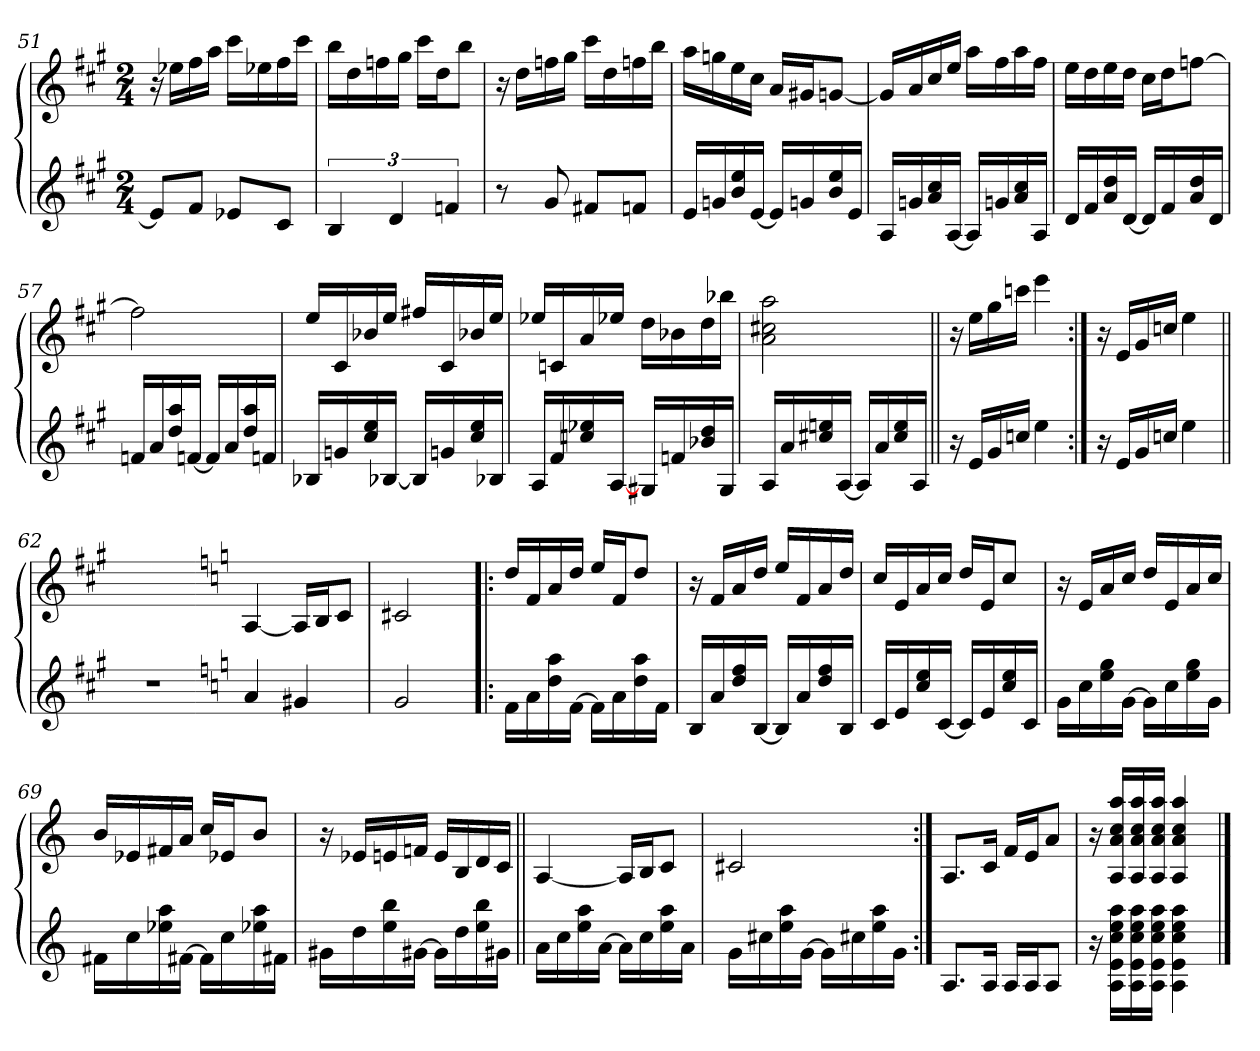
**kern	**kern
*part2	*part1
*staff2	*staff1
*clefG2	*clefG2
*k[f#c#g#]	*k[f#c#g#]
*A:	*A:
*M2/4	*M2/4
=51	=51
8e-/L]	16r
.	16ee-X\LL
8f#/J	16ff#\
.	16aa\JJ
8e-X/L	16ccc#\LL
.	16ee-X\
8c#/J	16ff#\
.	16ccc#\JJ
=52	=52
6B/	16bb\LL
.	16dd\
.	16ffn\
6d/	.
.	16gg#\JJ
.	16ccc#\LL
.	16dd\J
6fn/	.
.	8bb\J
=53	=53
8r	16r
.	16dd\LL
8g#/	16ffn\
.	16gg#\JJ
8f#X/L	16ccc#\LL
.	16dd\
8fn/J	16ffn\
.	16bb\JJ
!!LO:LB:g=z
=54	=54
16e/LL	16aa\LL
16gn/	16ggn\
16b/ 16ee/	16ee\
[16e/JJ	16cc#\JJ
16e/LL]	16a/LL
16gn/	16g#X/J
16b/ 16ee/	[8gn/J
16e/JJ	.
=55	=55
16A/LL	16gn/LL]
16gn/	16a/
16a/ 16cc#/	16cc#/
[16A/JJ	16ee/JJ
16A/LL]	16aa\LL
16gn/	16ff#\
16a/ 16cc#/	16aa\
16A/JJ	16ff#\JJ
=56	=56
16d/LL	16ee\LL
16f#/	16dd\
16a/ 16dd/	16ee\
[16d/JJ	16dd\JJ
16d/LL]	16cc#\LL
16f#/	16dd\J
16a/ 16dd/	[8ffn\J
16d/JJ	.
=57	=57
16fn/LL	2ffn\]
16a/	.
16dd/ 16aa/	.
[16fn/JJ	.
16f/LL]	.
16a/	.
16dd/ 16aa/	.
16fn/JJ	.
=58	=58
16B-X/LL	16ee/LL
16gn/	16c#/
16cc#/ 16ee/	16b-X/
[16B-X/JJ	16ee/JJ
16B-/LL]	16ff#X/LL
16gn/	16c#/
16cc#/ 16ee/	16b-X/
16B-X/JJ	16ee/JJ
!!LO:LB:g=z
=59	=59
16A/LL	16ee-X/LL
16f#/	16cn/
16ccn/ 16ee-X/	16a/
[16A/JJ	16ee-X/JJ
16G#X/LL	16dd\LL
16fn/	16b-X\
16b-X/ 16dd/	16dd\
16G#/JJ	16bb-X\JJ
=60	=60
16A/LL	2a\ 2cc#X\ 2aa\
16a/	.
16cc#X/ 16een/	.
[16A/JJ	.
16A/LL]	.
16a/	.
16cc#/ 16ee/	.
16A/JJ	.
=61||	=61||
16r	16r
16e/LL	16ee\LL
16g#/	16gg#\
16ccn/JJ	16cccn\JJ
4ee\	4eee\
=62:|!	=62:|!
16r	16r
16e/LL	16e/LL
16g#/	16g#/
16ccn/JJ	16ccn/JJ
4ee\	4ee\
=62X621||	=62X621||
2r	2ryy
!!LO:LB:g=z
=63-	=63-
*k[]	*k[]
*C:	*C:
4a/	[4A/
4g#X/	16A/LL]
.	16B/J
.	8c/J
=64	=64
2g/	2c#X/
=65!|:	=65!|:
16f\LL	16dd/LL
16a\	16f/
16dd\ 16aa\	16a/
[16f\JJ	16dd/JJ
16f\LL]	16ee/LL
16a\	16f/J
16dd\ 16aa\	8dd/J
16f\JJ	.
=66	=66
16B/LL	16r
16a/	16f/LL
16dd/ 16ff/	16a/
[16B/JJ	16dd/JJ
16B/LL]	16ee/LL
16a/	16f/
16dd/ 16ff/	16a/
16B/JJ	16dd/JJ
=67	=67
16c/LL	16cc/LL
16e/	16e/
16cc/ 16ee/	16a/
[16c/JJ	16cc/JJ
16c/LL]	16dd/LL
16e/	16e/J
16cc/ 16ee/	8cc/J
16c/JJ	.
!!LO:LB:g=z
=68	=68
16g\LL	16r
16cc\	16e/LL
16ee\ 16gg\	16a/
[16g\JJ	16cc/JJ
16g\LL]	16dd/LL
16cc\	16e/
16ee\ 16gg\	16a/
16g\JJ	16cc/JJ
=69	=69
16f#X\LL	16b/LL
16cc\	16e-X/
16ee-X\ 16aa\	16f#X/
[16f#X\JJ	16a/JJ
16f#\LL]	16cc/LL
16cc\	16e-X/J
16ee-X\ 16aa\	8b/J
16f#X\JJ	.
=70	=70
16g#X\LL	16r
16dd\	16e-X/LL
16ee\ 16bb\	16en/
[16g#X\JJ	16fn/JJ
16g#\LL]	16e/LL
16dd\	16B/
16ee\ 16bb\	16d/
16g#X\JJ	16c/JJ
=71||	=71||
16a\LL	[4A/
16cc\	.
16ee\ 16aa\	.
[16a\JJ	.
16a\LL]	16A/LL]
16cc\	16B/J
16ee\ 16aa\	8c/J
16a\JJ	.
=72	=72
16g\LL	2c#X/
16cc#X\	.
16ee\ 16aa\	.
[16g\JJ	.
16g\LL]	.
16cc#X\	.
16ee\ 16aa\	.
16g\JJ	.
!!LO:LB:g=z
=73:|!	=73:|!
8.A/L	8.A/L
16A/Jk	16c/Jk
16A/LL	16f/LL
16A/J	16e/J
8A/J	8a/J
=74	=74
16r	16r
16A\ 16e\ 16cc\ 16ee\ 16aa\LL	16A/ 16a/ 16cc/ 16aa/LL
16A\ 16e\ 16cc\ 16ee\ 16aa\	16A/ 16a/ 16cc/ 16aa/
16A\ 16e\ 16cc\ 16ee\ 16aa\JJ	16A/ 16a/ 16cc/ 16aa/JJ
4A\ 4e\ 4cc\ 4ee\ 4aa\	4A/ 4a/ 4cc/ 4aa/
==	==
*-	*-
